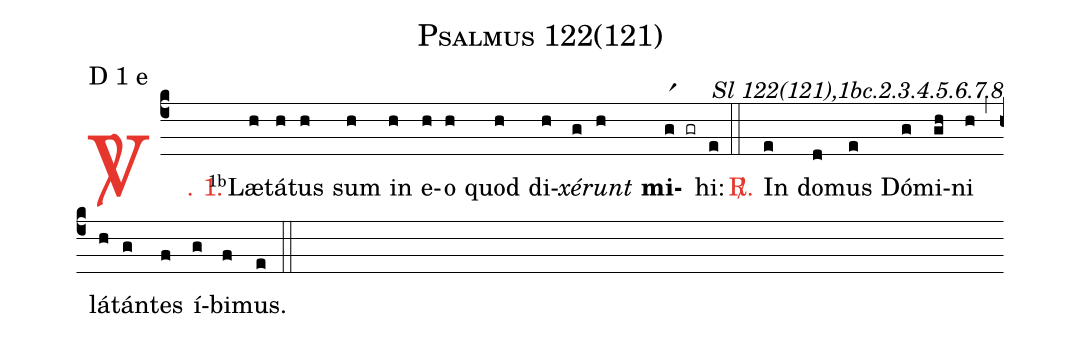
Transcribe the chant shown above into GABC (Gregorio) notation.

name: Psalmus 122(121);
mode: D 1 e;
commentary: Sl 122(121),1bc.2.3.4.5.6.7.8;
%%
(c4)

<c><sp>V/</sp>. 1.</c>() <v>\VSup{1b}</v>Læ(h)tá(h)tus(h) sum(h) in(h) e(h)o(h) quod(h) di(h)<i>xé</i>(g)<i>runt</i>(h) <b>mi</b>(gr1 gr)hi:(e)

(::)

<nlba><c><sp>R/</sp>.</c>() In</nlba>(e) do(d)mus(e) Dó(g)mi(gh)ni(h) (,) lá(h)tán(g)tes(f) í(g)bi(f)mus.(e)

(::)
